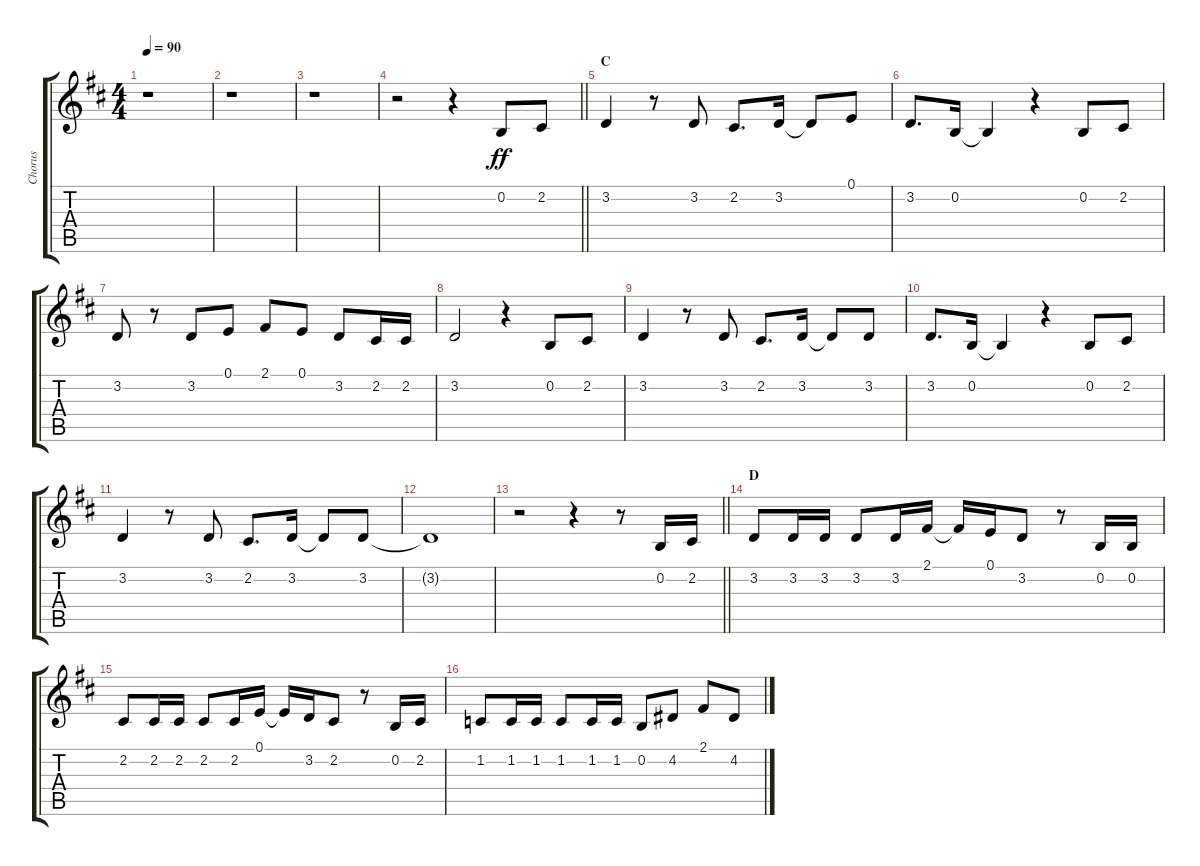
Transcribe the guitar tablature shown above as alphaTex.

\track ("Chorus" "Chorus") {instrument voiceoohs}
\staff {score tabs}
\tuning (E4 B3 G3 D3 A2 E2) {hide}
\ts (4 4)
\tempo 90
\clef g2
\ks d
r.1{dy ff} |
r.1 |
r.1 |
\barLineRight lightlight
r.2 r.4 0.2.8 2.2.8 |
\section ("" "C")
3.2.4 r.8 3.2.8 2.2.8{d} 3.2.16 3.2{t}.8 0.1.8 |
3.2.8{d} 0.2.16 0.2{t}.4 r.4 0.2.8 2.2.8 |
3.2.8 r.8 3.2.8 0.1.8 2.1.8 0.1.8 3.2.8 2.2.16 2.2.16 |
3.2.2 r.4 0.2.8 2.2.8 |
3.2.4 r.8 3.2.8 2.2.8{d} 3.2.16 3.2{t}.8 3.2.8 |
3.2.8{d} 0.2.16 0.2{t}.4 r.4 0.2.8 2.2.8 |
3.2.4 r.8 3.2.8 2.2.8{d} 3.2.16 3.2{t}.8 3.2.8 |
3.2{t}.1 |
\barLineRight lightlight
r.2 r.4 r.8 0.2.16 2.2.16 |
\section ("" "D")
3.2.8 3.2.16 3.2.16 3.2.8 3.2.16 2.1.16 2.1{t}.16 0.1.16 3.2.8 r.8 0.2.16 0.2.16 |
2.2.8 2.2.16 2.2.16 2.2.8 2.2.16 0.1.16 0.1{t}.16 3.2.16 2.2.8 r.8 0.2.16 2.2.16 |
1.2.8 1.2.16 1.2.16 1.2.8 1.2.16 1.2.16 0.2.8 4.2.8 2.1.8 4.2.8
